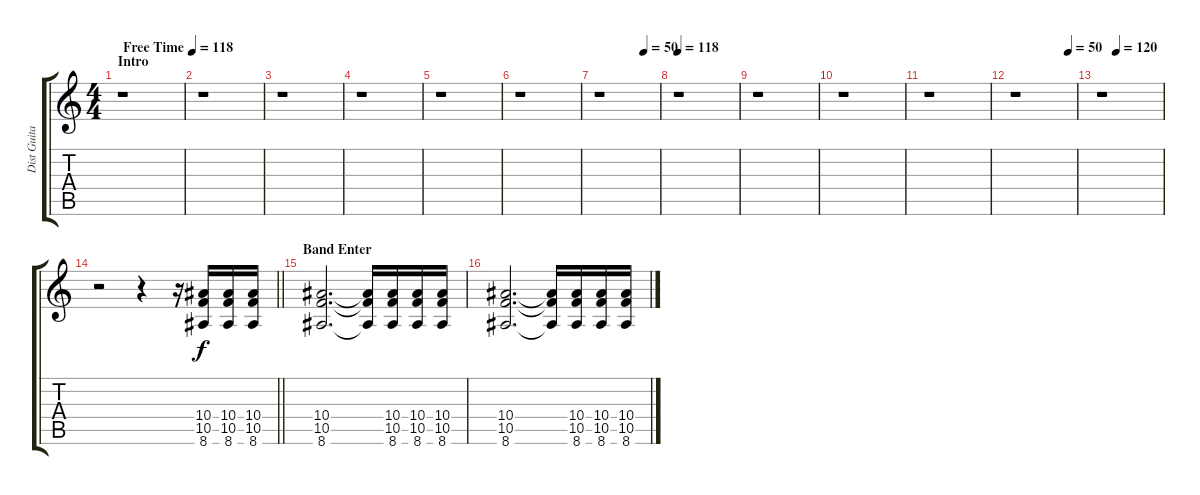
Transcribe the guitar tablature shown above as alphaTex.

\track ("Dist Guitar" "Dist Guita") {instrument distortionguitar}
\staff {score tabs}
\tuning (D4 A3 F3 C3 G2 D2) {hide}
\ts (4 4)
\section ("" "Intro")
\tempo (118 "Free Time")
\clef g2
\ks c
r.1{dy f instrument distortionguitar} |
r.1 |
r.1 |
r.1 |
r.1 |
r.1 |
\tempo (50 0.75)
r.1 |
\tempo 118
r.1 |
r.1 |
r.1 |
r.1 |
\tempo (50 0.875)
r.1 |
\tempo (120 0.25)
r.1 |
\barLineRight lightlight
r.2 r.4 r.16 (10.4 10.5 8.6).16 (10.4 10.5 8.6).16 (10.4 10.5 8.6).16 |
\section ("" "Band Enter")
(10.4 10.5 8.6).2{d} (10.4{t} 10.5{t} 8.6{t}).16 (10.4 10.5 8.6).16 (10.4 10.5 8.6).16 (10.4 10.5 8.6).16 |
(10.4 10.5 8.6).2{d} (10.4{t} 10.5{t} 8.6{t}).16 (10.4 10.5 8.6).16 (10.4 10.5 8.6).16 (10.4 10.5 8.6).16
